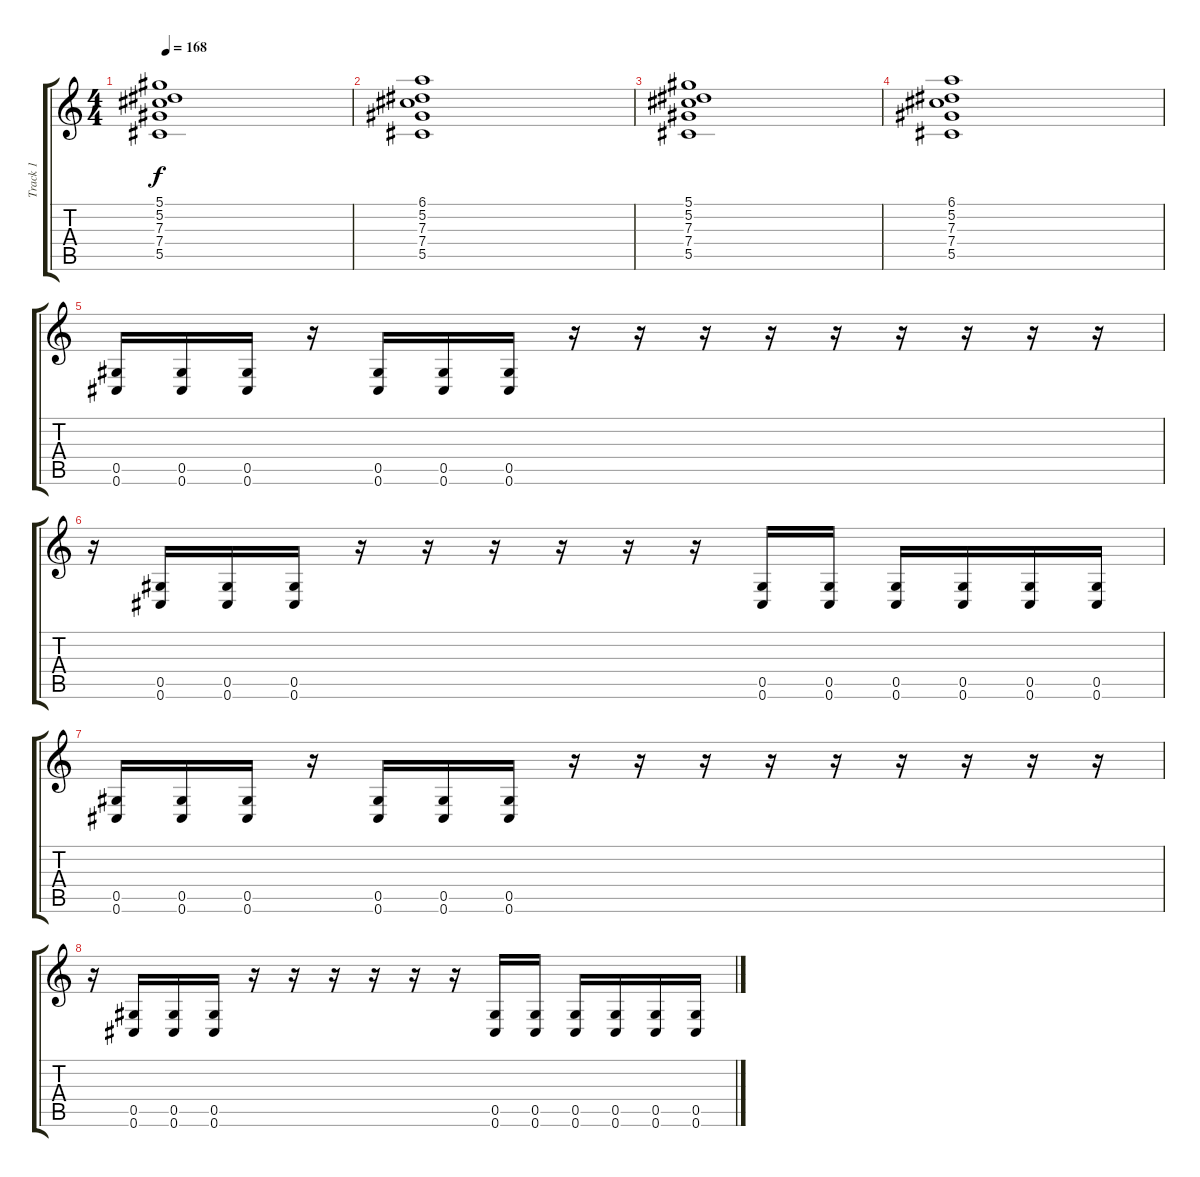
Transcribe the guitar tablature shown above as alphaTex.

\track ("Track 1" "Track 1") {instrument distortionguitar}
\staff {score tabs}
\tuning (Eb4 Bb3 Gb3 Db3 Ab2 Db2) {hide}
\ts (4 4)
\tempo 168
\clef g2
\ks c
(5.1 5.2 7.3 7.4 5.5).1{dy f} |
(6.1 5.2 7.3 7.4 5.5).1 |
(5.1 5.2 7.3 7.4 5.5).1 |
(6.1 5.2 7.3 7.4 5.5).1 |
(0.5 0.6).16 (0.5 0.6).16 (0.5 0.6).16 r.16 (0.5 0.6).16 (0.5 0.6).16 (0.5 0.6).16 r.16 r.16 r.16 r.16 r.16 r.16 r.16 r.16 r.16 |
r.16 (0.5 0.6).16 (0.5 0.6).16 (0.5 0.6).16 r.16 r.16 r.16 r.16 r.16 r.16 (0.5 0.6).16 (0.5 0.6).16 (0.5 0.6).16 (0.5 0.6).16 (0.5 0.6).16 (0.5 0.6).16 |
(0.5 0.6).16 (0.5 0.6).16 (0.5 0.6).16 r.16 (0.5 0.6).16 (0.5 0.6).16 (0.5 0.6).16 r.16 r.16 r.16 r.16 r.16 r.16 r.16 r.16 r.16 |
r.16 (0.5 0.6).16 (0.5 0.6).16 (0.5 0.6).16 r.16 r.16 r.16 r.16 r.16 r.16 (0.5 0.6).16 (0.5 0.6).16 (0.5 0.6).16 (0.5 0.6).16 (0.5 0.6).16 (0.5 0.6).16
